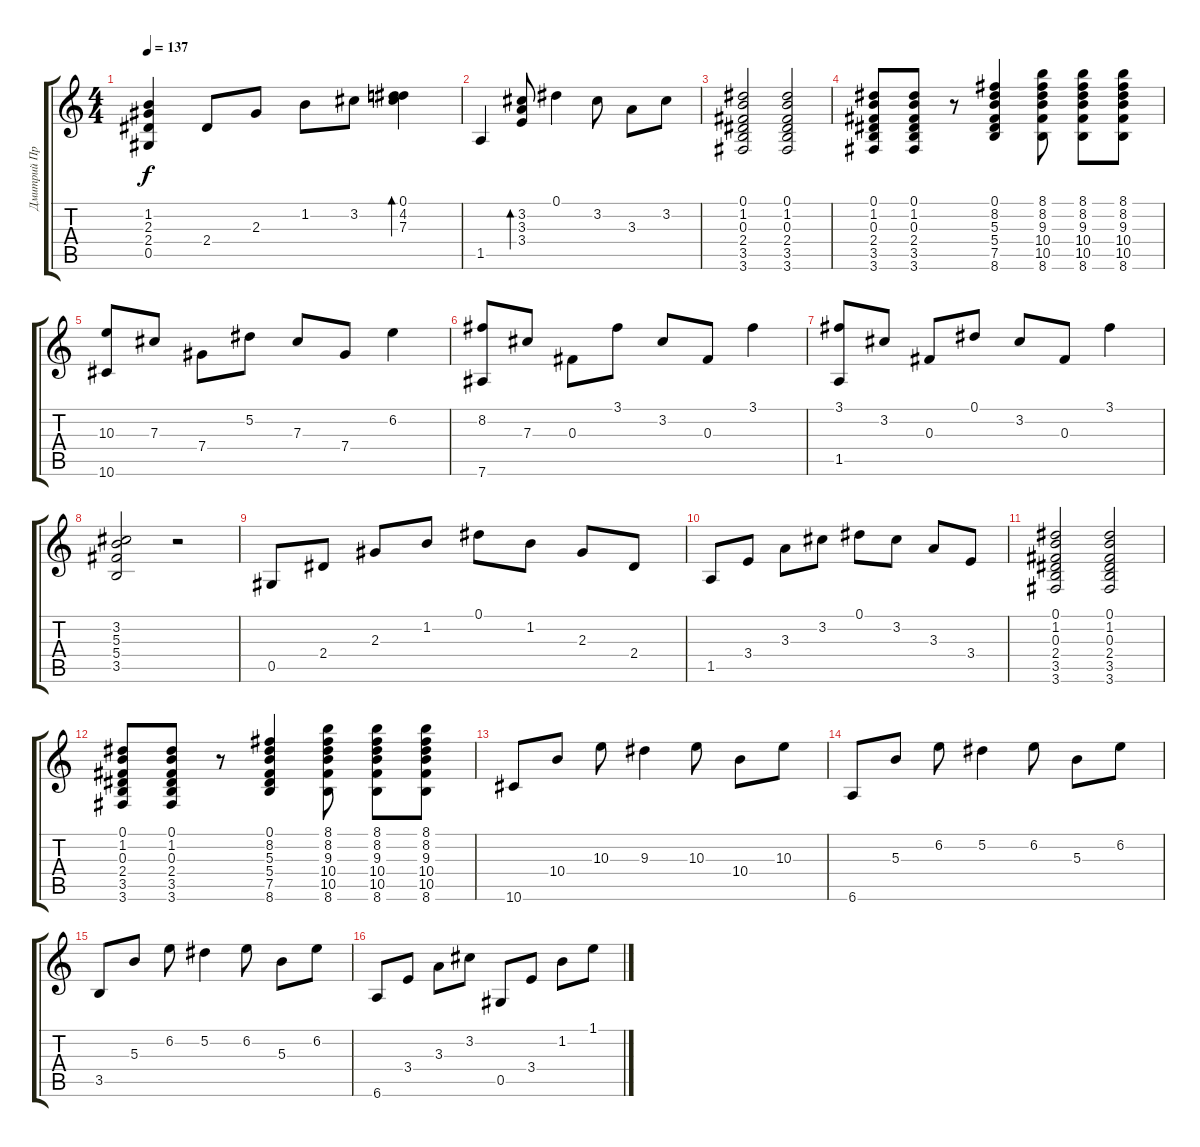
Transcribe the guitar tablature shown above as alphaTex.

\track ("Дмитрий Процко" "Дмитрий Пр") {instrument acousticguitarsteel}
\staff {score tabs}
\tuning (Eb4 Bb3 Gb3 Db3 Ab2 Eb2) {hide}
\ts (4 4)
\tempo 137
\clef g2
\ks c
(1.2 2.3 2.4 0.5).4{dy f} 2.4.8 2.3.8 1.2.8 3.2.8 (0.1 4.2 7.3).4{bd 240} |
1.5.4 (3.2 3.3 3.4).8{bd 240} 0.1.4 3.2.8 3.3.8 3.2.8 |
(0.1 1.2 0.3 2.4 3.5 3.6).2 (0.1 1.2 0.3 2.4 3.5 3.6).2 |
(0.1 1.2 0.3 2.4 3.5 3.6).8 (0.1 1.2 0.3 2.4 3.5 3.6).8 r.8 (0.1 8.2 5.3 5.4 7.5 8.6).4 (8.1 8.2 9.3 10.4 10.5 8.6).8 (8.1 8.2 9.3 10.4 10.5 8.6).8 (8.1 8.2 9.3 10.4 10.5 8.6).8 |
(10.3 10.6).8 7.3.8 7.4.8 5.2.8 7.3.8 7.4.8 6.2.4 |
(8.2 7.6).8 7.3.8 0.3.8 3.1.8 3.2.8 0.3.8 3.1.4 |
(3.1 1.5).8 3.2.8 0.3.8 0.1.8 3.2.8 0.3.8 3.1.4 |
(3.2 5.3 5.4 3.5).2 r.2 |
0.5.8 2.4.8 2.3.8 1.2.8 0.1.8 1.2.8 2.3.8 2.4.8 |
1.5.8 3.4.8 3.3.8 3.2.8 0.1.8 3.2.8 3.3.8 3.4.8 |
(0.1 1.2 0.3 2.4 3.5 3.6).2 (0.1 1.2 0.3 2.4 3.5 3.6).2 |
(0.1 1.2 0.3 2.4 3.5 3.6).8 (0.1 1.2 0.3 2.4 3.5 3.6).8 r.8 (0.1 8.2 5.3 5.4 7.5 8.6).4 (8.1 8.2 9.3 10.4 10.5 8.6).8 (8.1 8.2 9.3 10.4 10.5 8.6).8 (8.1 8.2 9.3 10.4 10.5 8.6).8 |
10.6.8 10.4.8 10.3.8 9.3.4 10.3.8 10.4.8 10.3.8 |
6.6.8 5.3.8 6.2.8 5.2.4 6.2.8 5.3.8 6.2.8 |
3.5.8 5.3.8 6.2.8 5.2.4 6.2.8 5.3.8 6.2.8 |
6.6.8 3.4.8 3.3.8 3.2.8 0.5.8 3.4.8 1.2.8 1.1.8
